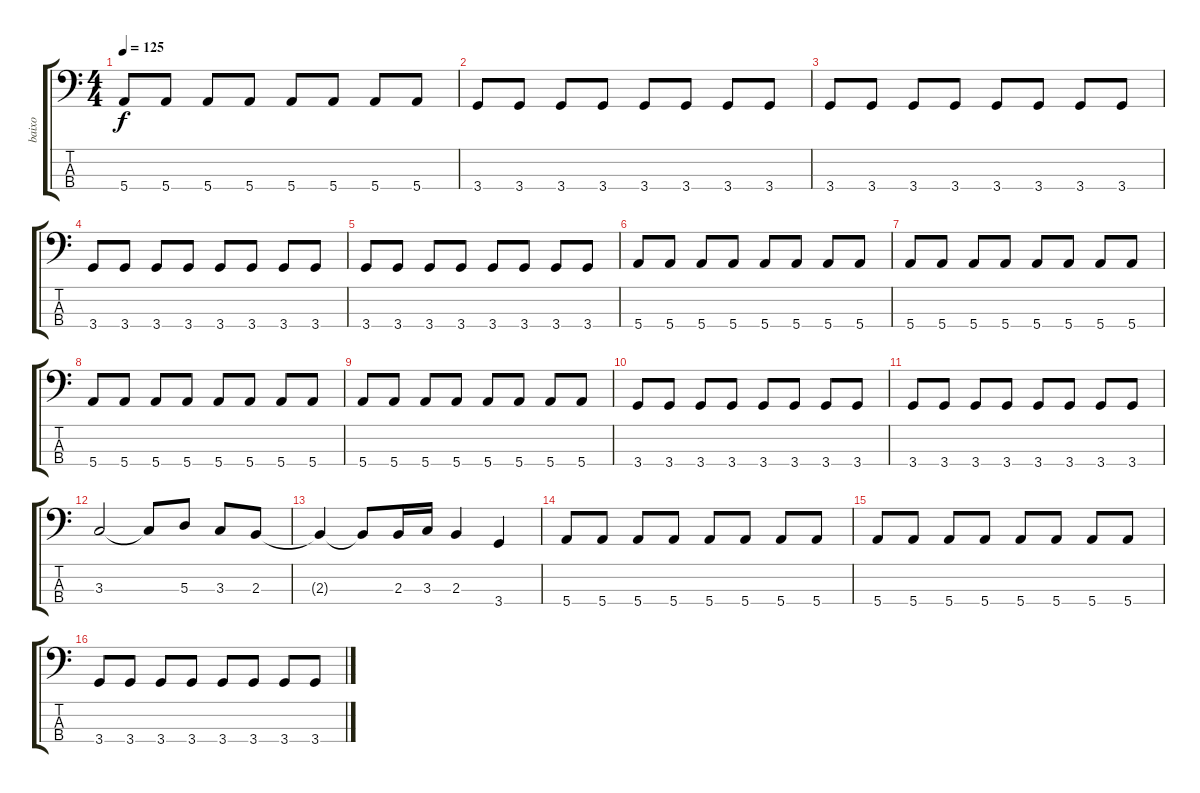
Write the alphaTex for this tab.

\track ("baixo" "baixo") {instrument electricbassfinger}
\staff {score tabs}
\tuning (G2 D2 A1 E1) {hide}
\ts (4 4)
\tempo 125
\clef f4
\ks c
5.4.8{dy f} 5.4.8 5.4.8 5.4.8 5.4.8 5.4.8 5.4.8 5.4.8 |
3.4.8 3.4.8 3.4.8 3.4.8 3.4.8 3.4.8 3.4.8 3.4.8 |
3.4.8 3.4.8 3.4.8 3.4.8 3.4.8 3.4.8 3.4.8 3.4.8 |
3.4.8 3.4.8 3.4.8 3.4.8 3.4.8 3.4.8 3.4.8 3.4.8 |
3.4.8 3.4.8 3.4.8 3.4.8 3.4.8 3.4.8 3.4.8 3.4.8 |
5.4.8 5.4.8 5.4.8 5.4.8 5.4.8 5.4.8 5.4.8 5.4.8 |
5.4.8 5.4.8 5.4.8 5.4.8 5.4.8 5.4.8 5.4.8 5.4.8 |
5.4.8 5.4.8 5.4.8 5.4.8 5.4.8 5.4.8 5.4.8 5.4.8 |
5.4.8 5.4.8 5.4.8 5.4.8 5.4.8 5.4.8 5.4.8 5.4.8 |
3.4.8 3.4.8 3.4.8 3.4.8 3.4.8 3.4.8 3.4.8 3.4.8 |
3.4.8 3.4.8 3.4.8 3.4.8 3.4.8 3.4.8 3.4.8 3.4.8 |
3.3.2 3.3{t}.8 5.3.8 3.3.8 2.3.8 |
2.3{t}.4 2.3{t}.8 2.3.16 3.3.16 2.3.4 3.4.4 |
5.4.8 5.4.8 5.4.8 5.4.8 5.4.8 5.4.8 5.4.8 5.4.8 |
5.4.8 5.4.8 5.4.8 5.4.8 5.4.8 5.4.8 5.4.8 5.4.8 |
3.4.8 3.4.8 3.4.8 3.4.8 3.4.8 3.4.8 3.4.8 3.4.8
